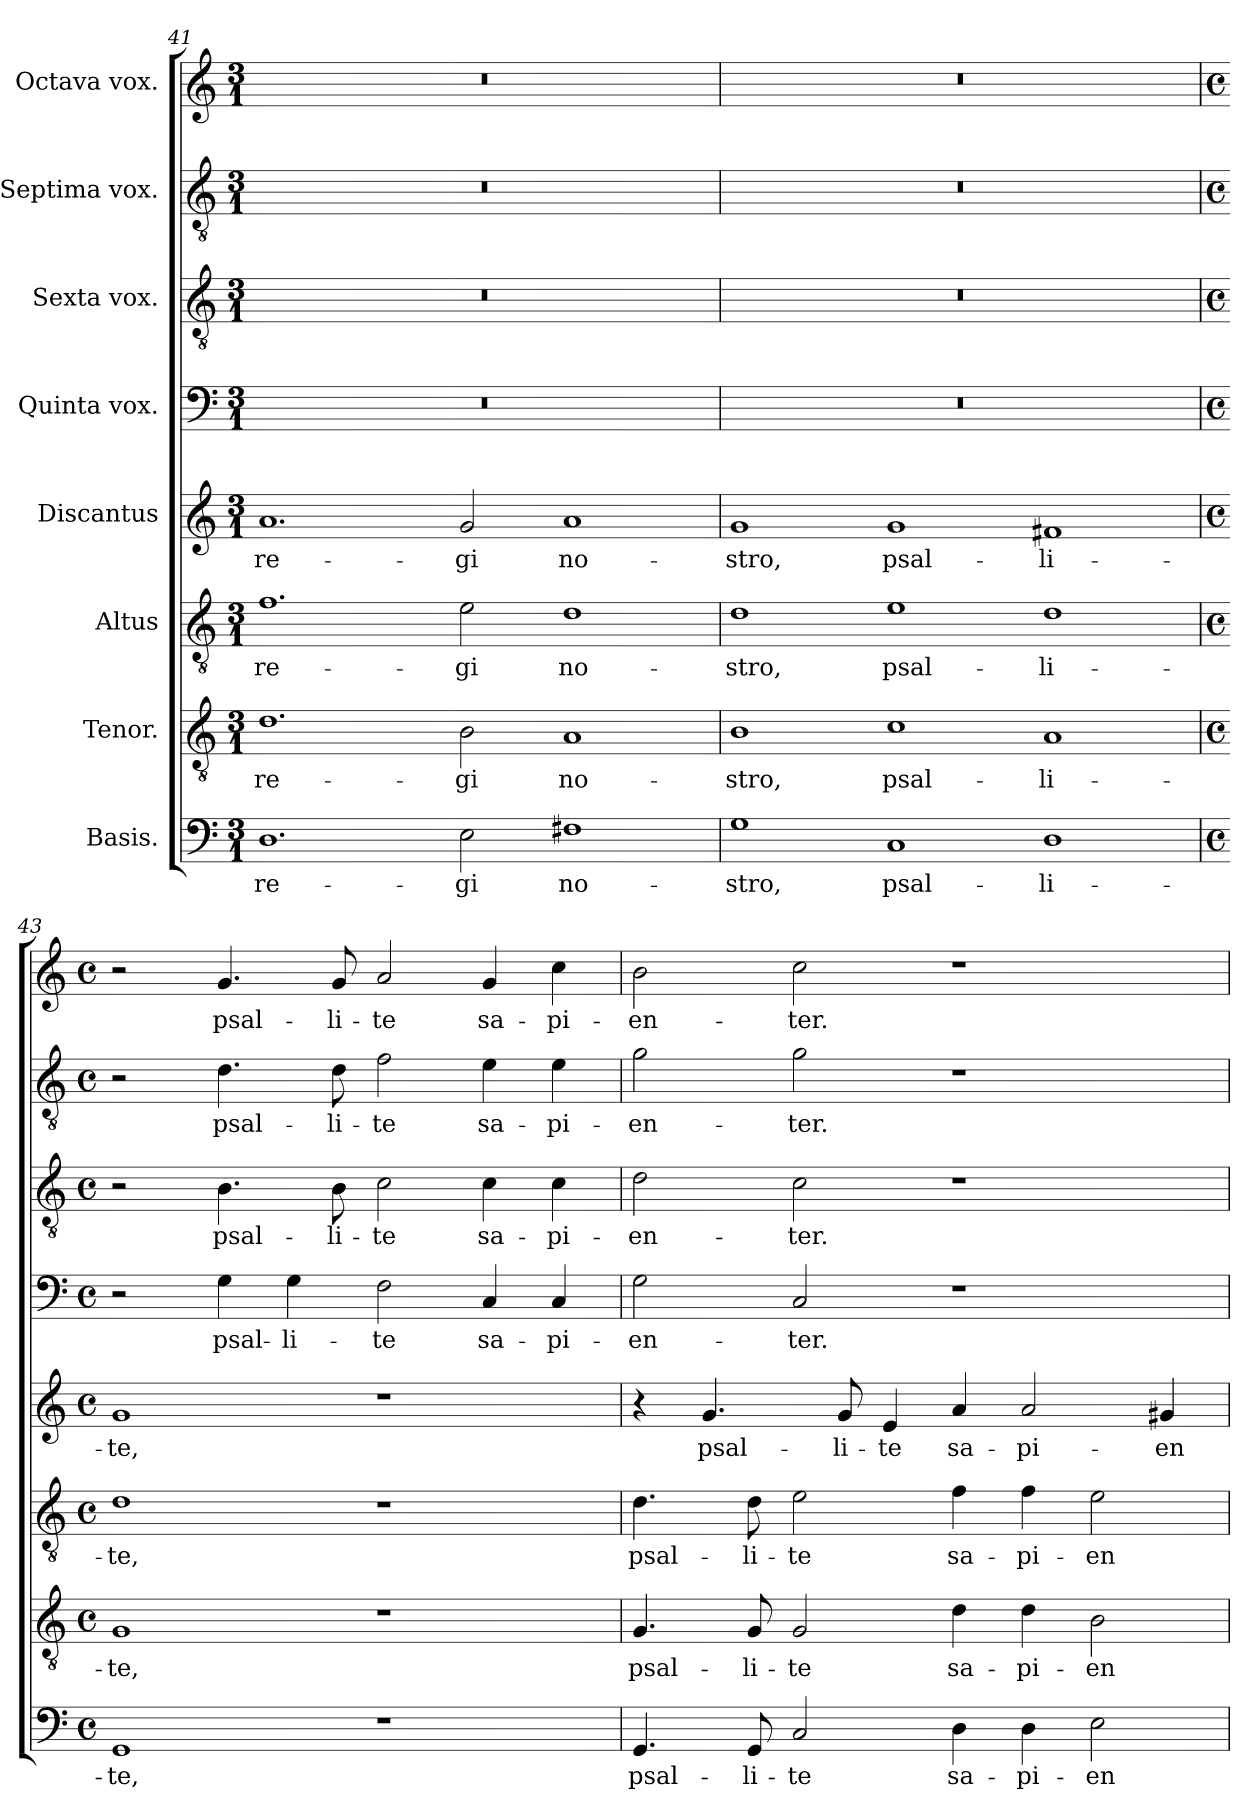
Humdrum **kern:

**kern	**text	**kern	**text	**kern	**text	**kern	**text	**kern	**text	**kern	**text	**kern	**text	**kern	**text
*part8	*part8	*part7	*part7	*part6	*part6	*part5	*part5	*part4	*part4	*part3	*part3	*part2	*part2	*part1	*part1
*staff8	*staff8	*staff7	*staff7	*staff6	*staff6	*staff5	*staff5	*staff4	*staff4	*staff3	*staff3	*staff2	*staff2	*staff1	*staff1
*I"Basis.	*	*I"Tenor.	*	*I"Altus	*	*I"Discantus	*	*I"Quinta vox.	*	*I"Sexta vox.	*	*I"Septima vox.	*	*I"Octava vox.	*
*clefF4	*	*clefGv2	*	*clefGv2	*	*clefG2	*	*clefF4	*	*clefGv2	*	*clefGv2	*	*clefG2	*
*k[]	*	*k[]	*	*k[]	*	*k[]	*	*k[]	*	*k[]	*	*k[]	*	*k[]	*
*M3/1	*	*M3/1	*	*M3/1	*	*M3/1	*	*M3/1	*	*M3/1	*	*M3/1	*	*M3/1	*
=41	=41	=41	=41	=41	=41	=41	=41	=41	=41	=41	=41	=41	=41	=41	=41
!	!LO:LY:b	!	!LO:LY:b	!	!LO:LY:b	!	!LO:LY:b	!	!	!	!	!	!	!	!
1.D	re-	1.d	re-	1.f	re-	1.a	re-	0.r	.	0.r	.	0.r	.	0.r	.
!	!LO:LY:b	!	!LO:LY:b	!	!LO:LY:b	!	!LO:LY:b	!	!	!	!	!	!	!	!
2E\	-gi	2B\	-gi	2e\	-gi	2g/	-gi	.	.	.	.	.	.	.	.
!	!LO:LY:b	!	!LO:LY:b	!	!LO:LY:b	!	!LO:LY:b	!	!	!	!	!	!	!	!
1F#X	no-	1A	no-	1d	no-	1a	no-	.	.	.	.	.	.	.	.
=42	=42	=42	=42	=42	=42	=42	=42	=42	=42	=42	=42	=42	=42	=42	=42
!	!LO:LY:b	!	!LO:LY:b	!	!LO:LY:b	!	!LO:LY:b	!	!	!	!	!	!	!	!
1G	-stro,	1B	-stro,	1d	-stro,	1g	-stro,	0.r	.	0.r	.	0.r	.	0.r	.
!	!LO:LY:b	!	!LO:LY:b	!	!LO:LY:b	!	!LO:LY:b	!	!	!	!	!	!	!	!
1C	psal-	1c	psal-	1e	psal-	1g	psal-	.	.	.	.	.	.	.	.
!	!LO:LY:b	!	!LO:LY:b	!	!LO:LY:b	!	!LO:LY:b	!	!	!	!	!	!	!	!
1D	-li-	1A	-li-	1d	-li-	1f#X	-li-	.	.	.	.	.	.	.	.
=43	=43	=43	=43	=43	=43	=43	=43	=43	=43	=43	=43	=43	=43	=43	=43
*M4/2	*	*M4/2	*	*M4/2	*	*M4/2	*	*M4/2	*	*M4/2	*	*M4/2	*	*M4/2	*
*met(c)	*	*met(c)	*	*met(c)	*	*met(c)	*	*met(c)	*	*met(c)	*	*met(c)	*	*met(c)	*
!	!LO:LY:b	!	!LO:LY:b	!	!LO:LY:b	!	!LO:LY:b	!	!	!	!	!	!	!	!
1GG	-te,	1G	-te,	1d	-te,	1g	-te,	2r	.	2r	.	2r	.	2r	.
!	!	!	!	!	!	!	!	!	!LO:LY:b	!	!LO:LY:b	!	!LO:LY:b	!	!LO:LY:b
.	.	.	.	.	.	.	.	4G\	psal-	4.B\	psal-	4.d\	psal-	4.g/	psal-
!	!	!	!	!	!	!	!	!	!LO:LY:b	!	!	!	!	!	!
.	.	.	.	.	.	.	.	4G\	-li-	.	.	.	.	.	.
!	!	!	!	!	!	!	!	!	!	!	!LO:LY:b	!	!LO:LY:b	!	!LO:LY:b
.	.	.	.	.	.	.	.	.	.	8B\	-li-	8d\	-li-	8g/	-li-
!	!	!	!	!	!	!	!	!	!LO:LY:b	!	!LO:LY:b	!	!LO:LY:b	!	!LO:LY:b
1r	.	1r	.	1r	.	1r	.	2F\	-te	2c\	-te	2f\	-te	2a/	-te
!	!	!	!	!	!	!	!	!	!LO:LY:b	!	!LO:LY:b	!	!LO:LY:b	!	!LO:LY:b
.	.	.	.	.	.	.	.	4C/	sa-	4c\	sa-	4e\	sa-	4g/	sa-
!	!	!	!	!	!	!	!	!	!LO:LY:b	!	!LO:LY:b	!	!LO:LY:b	!	!LO:LY:b
.	.	.	.	.	.	.	.	4C/	-pi-	4c\	-pi-	4e\	-pi-	4cc\	-pi-
!!LO:LB:g=z
=44	=44	=44	=44	=44	=44	=44	=44	=44	=44	=44	=44	=44	=44	=44	=44
!	!LO:LY:b	!	!LO:LY:b	!	!LO:LY:b	!	!	!	!LO:LY:b	!	!LO:LY:b	!	!LO:LY:b	!	!LO:LY:b
4.GG/	psal-	4.G/	psal-	4.d\	psal-	4r	.	2G\	-en-	2d\	-en-	2g\	-en-	2b\	-en-
!	!	!	!	!	!	!	!LO:LY:b	!	!	!	!	!	!	!	!
.	.	.	.	.	.	4.g/	psal-	.	.	.	.	.	.	.	.
!	!LO:LY:b	!	!LO:LY:b	!	!LO:LY:b	!	!	!	!	!	!	!	!	!	!
8GG/	-li-	8G/	-li-	8d\	-li-	.	.	.	.	.	.	.	.	.	.
!	!LO:LY:b	!	!LO:LY:b	!	!LO:LY:b	!	!	!	!LO:LY:b	!	!LO:LY:b	!	!LO:LY:b	!	!LO:LY:b
2C/	-te	2G/	-te	2e\	-te	.	.	2C/	-ter.	2c\	-ter.	2g\	-ter.	2cc\	-ter.
!	!	!	!	!	!	!	!LO:LY:b	!	!	!	!	!	!	!	!
.	.	.	.	.	.	8g/	-li-	.	.	.	.	.	.	.	.
!	!	!	!	!	!	!	!LO:LY:b	!	!	!	!	!	!	!	!
.	.	.	.	.	.	4e/	-te	.	.	.	.	.	.	.	.
!	!LO:LY:b	!	!LO:LY:b	!	!LO:LY:b	!	!LO:LY:b	!	!	!	!	!	!	!	!
4D\	sa-	4d\	sa-	4f\	sa-	4a/	sa-	1r	.	1r	.	1r	.	1r	.
!	!LO:LY:b	!	!LO:LY:b	!	!LO:LY:b	!	!LO:LY:b	!	!	!	!	!	!	!	!
4D\	-pi-	4d\	-pi-	4f\	-pi-	2a/	-pi-	.	.	.	.	.	.	.	.
!	!LO:LY:b	!	!LO:LY:b	!	!LO:LY:b	!	!	!	!	!	!	!	!	!	!
2E\	-en-	2B\	-en-	2e\	-en-	.	.	.	.	.	.	.	.	.	.
!	!	!	!	!	!	!	!LO:LY:b	!	!	!	!	!	!	!	!
.	.	.	.	.	.	4g#X/	-en-	.	.	.	.	.	.	.	.
=	=	=	=	=	=	=	=	=	=	=	=	=	=	=	=
*-	*-	*-	*-	*-	*-	*-	*-	*-	*-	*-	*-	*-	*-	*-	*-
